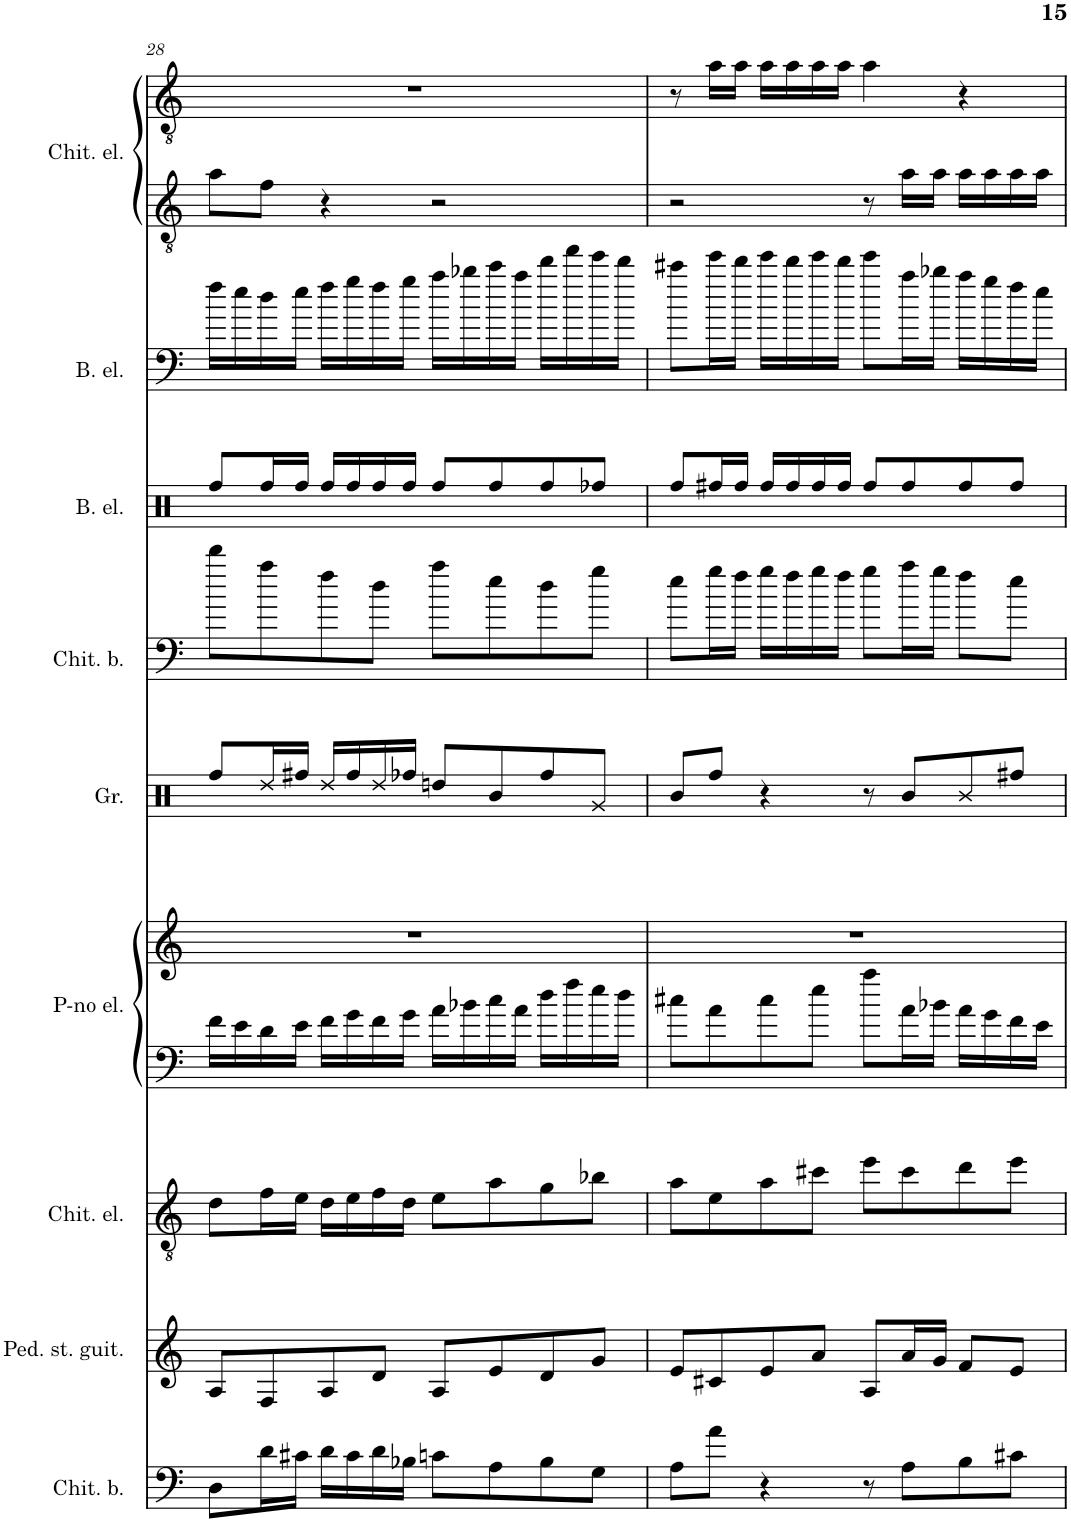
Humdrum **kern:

**kern	**kern	**kern	**kern	**kern	**kern	**kern	**kern	**kern	**kern	**kern
*part9	*part8	*part7	*part6	*part6	*part5	*part4	*part3	*part2	*part1	*part1
*staff11	*staff10	*staff9	*staff8	*staff7	*staff6	*staff5	*staff4	*staff3	*staff2	*staff1
*I"Chitarra basso	*I"Pedal steel guitar	*I"Chitarra elettrica	*I"Piano elettrico	*	*I"Grancassa	*I"Chitarra basso	*I"Basso elettrico 5 corde	*I"Basso elettrico 5 corde	*I"Chitarra elettrica	*
*I'Chit. b.	*I'Ped. st. guit.	*I'Chit. el.	*I'P-no el.	*	*I'Gr.	*I'Chit. b.	*I'B. el.	*I'B. el.	*I'Chit. el.	*
!!LO:PB:g=z
*clefF4	*clefG2	*clefGv2	*clefF4	*clefG2	*clefX	*clefF4	*clefX	*clefF4	*clefGv2	*clefGv2
*Trd7c12	*	*	*	*	*	*Trd7c12	*Trd7c12	*Trd7c12	*	*
*k[]	*k[]	*k[]	*k[]	*k[]	*k[]	*k[]	*k[]	*k[]	*k[]	*k[]
*M4/4	*M4/4	*M4/4	*M4/4	*M4/4	*M4/4	*M4/4	*M4/4	*M4/4	*M4/4	*M4/4
=28	=28	=28	=28	=28	=28	=28	=28	=28	=28	=28
8D\L	8A/L	8d\L	16f\LL	1r	8Rff/L	8ddd\L	8Rff/L	16ff\LL	8a\L	1r
.	.	.	16e\	.	.	.	.	16ee\	.	.
16d\L	8F/	16f\L	16d\	.	16Rdd/L	8aa\	16Rff/L	16dd\	8f\J	.
16c#X\JJ	.	16e\JJ	16e\JJ	.	16Rff/JJ	.	16Rff/JJ	16ee\JJ	.	.
16d\LL	8A/	16d\LL	16f\LL	.	16Rdd/LL	8ff\	16Rff/LL	16ff\LL	4r	.
16c#\	.	16e\	16g\	.	16Rff/	.	16Rff/	16gg\	.	.
16d\	8d/J	16f\	16f\	.	16Rdd/	8dd\J	16Rff/	16ff\	.	.
16B-X\JJ	.	16d\JJ	16g\JJ	.	16Rff/JJ	.	16Rff/JJ	16gg\JJ	.	.
8cn\L	8A/L	8e\L	16a\LL	.	8Rdd/L	8aa\L	8Rff/L	16aa\LL	2r	.
.	.	.	16b-X\	.	.	.	.	16bb-X\	.	.
8A\	8e/	8a\	16cc\	.	8R/	8ee\	8Rff/	16ccc\	.	.
.	.	.	16a\JJ	.	.	.	.	16aa\JJ	.	.
8B-\	8d/	8g\	16dd\LL	.	8Rff/	8dd\	8Rff/	16ddd\LL	.	.
.	.	.	16ff\	.	.	.	.	16fff\	.	.
8G\J	8g/J	8b-X\J	16ee\	.	8Rg/J	8gg\J	8Rff/J	16eee\	.	.
.	.	.	16dd\JJ	.	.	.	.	16ddd\JJ	.	.
=29	=29	=29	=29	=29	=29	=29	=29	=29	=29	=29
8A\L	8e/L	8a\L	8cc#X\L	1r	8R/L	8ee\L	8Rff/L	8ccc#X\L	2r	8r
8a\J	8c#X/	8e\	8a\	.	8Rff/J	16gg\L	16Rff/L	16eee\L	.	16a\LL
.	.	.	.	.	.	16ff\JJ	16Rff/JJ	16ddd\JJ	.	16a\JJ
4r	8e/	8a\	8cc#\	.	4r	16gg\LL	16Rff/LL	16eee\LL	.	16a\LL
.	.	.	.	.	.	16ff\	16Rff/	16ddd\	.	16a\
.	8a/J	8cc#X\J	8ee\J	.	.	16gg\	16Rff/	16eee\	.	16a\
.	.	.	.	.	.	16ff\JJ	16Rff/JJ	16ddd\JJ	.	16a\JJ
8r	8A/L	8ee\L	8aa\L	.	8r	8gg\L	8Rff/L	8eee\L	8r	4a\
8A\L	16a/L	8cc#\	16a\L	.	8R/L	16aa\L	8Rff/	16aa\L	16a\LL	.
.	16g/JJ	.	16b-X\JJ	.	.	16gg\JJ	.	16bb-X\JJ	16a\JJ	.
8B\	8f/L	8dd\	16a\LL	.	8R/	8ff\L	8Rff/	16aa\LL	16a\LL	4r
.	.	.	16g\	.	.	.	.	16gg\	16a\	.
8c#X\J	8e/J	8ee\J	16f\	.	8Rff/J	8ee\J	8Rff/J	16ff\	16a\	.
.	.	.	16e\JJ	.	.	.	.	16ee\JJ	16a\JJ	.
=	=	=	=	=	=	=	=	=	=	=
*-	*-	*-	*-	*-	*-	*-	*-	*-	*-	*-
